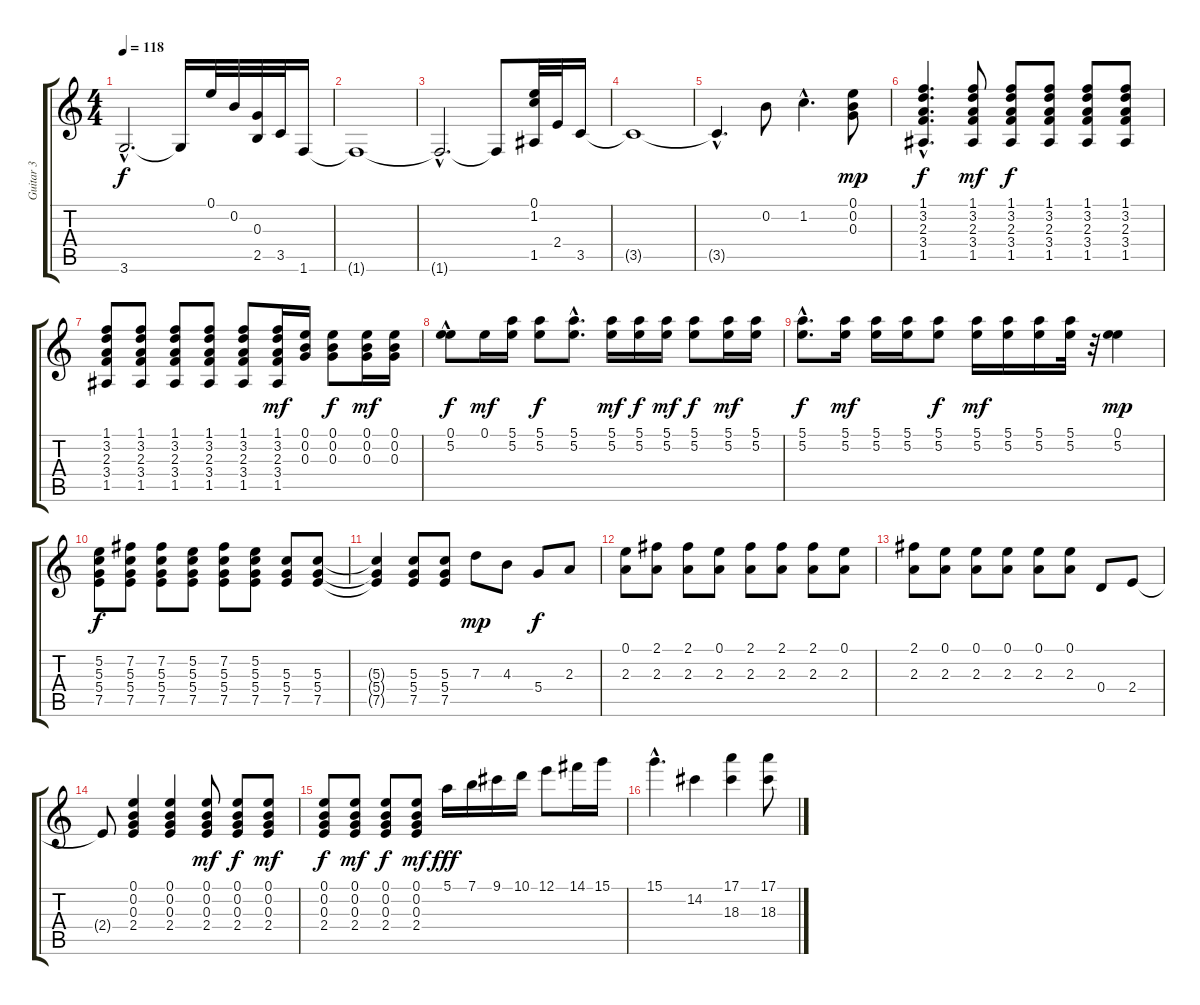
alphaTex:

\track ("Guitar 3" "Guitar 3") {instrument distortionguitar}
\staff {score tabs}
\tuning (E4 B3 G3 D3 A2 E2) {hide}
\ts (4 4)
\tempo 118
\clef g2
\ks c
3.6{hac t}.2{d dy f} 3.6{t}.16 0.1.32 0.2.32 (0.3 2.5).32 3.5.32 1.6.16 |
1.6{t}.1 |
1.6{hac t}.2{d} 1.6{t}.8 (0.1 1.2 1.5).32 2.4.32 3.5.16 |
3.5{t}.1 |
3.5{hac t}.4{d} 0.2.8 1.2{hac}.4{d} (0.1 0.2 0.3).8{dy mp} |
(1.1{hac} 3.2{hac} 2.3{hac} 3.4{hac} 1.5{hac}).4{d dy f} (1.1 3.2 2.3 3.4 1.5).8{dy mf} (1.1 3.2 2.3 3.4 1.5).8{dy f} (1.1 3.2 2.3 3.4 1.5).8 (1.1 3.2 2.3 3.4 1.5).8 (1.1 3.2 2.3 3.4 1.5).8 |
(1.1 3.2 2.3 3.4 1.5).8 (1.1 3.2 2.3 3.4 1.5).8 (1.1 3.2 2.3 3.4 1.5).8 (1.1 3.2 2.3 3.4 1.5).8 (1.1 3.2 2.3 3.4 1.5).8 (1.1 3.2 2.3 3.4 1.5).16{dy mf} (0.1 0.2 0.3).16 (0.1 0.2 0.3).8{dy f} (0.1 0.2 0.3).16{dy mf} (0.1 0.2 0.3).16 |
(0.1 5.2{hac}).8{dy f} 0.1.16{dy mf} (5.1 5.2).16 (5.1 5.2).8{dy f} (5.1{hac} 5.2{hac}).8{d} (5.1 5.2).16{dy mf} (5.1 5.2).16{dy f} (5.1 5.2).16{dy mf} (5.1 5.2).8{dy f} (5.1 5.2).16{dy mf} (5.1 5.2).16 |
(5.1{hac} 5.2{hac}).8{d dy f} (5.1 5.2).16{dy mf} (5.1 5.2).16 (5.1 5.2).16 (5.1 5.2).8{dy f} (5.1 5.2).16{dy mf} (5.1 5.2).16 (5.1 5.2).16 (5.1 5.2).32 r.32 (0.1 5.2).4{dy mp} |
(5.2 5.3 5.4 7.5).8{dy f} (7.2 5.3 5.4 7.5).8 (7.2 5.3 5.4 7.5).8 (5.2 5.3 5.4 7.5).8 (7.2 5.3 5.4 7.5).8 (5.2 5.3 5.4 7.5).8 (5.3 5.4 7.5).8 (5.3 5.4 7.5).8 |
(5.3{t} 5.4{t} 7.5{t}).4 (5.3 5.4 7.5).8 (5.3 5.4 7.5).8 7.3.8{dy mp} 4.3.8 5.4.8{dy f} 2.3.8 |
(0.1 2.3).8 (2.1 2.3).8 (2.1 2.3).8 (0.1 2.3).8 (2.1 2.3).8 (2.1 2.3).8 (2.1 2.3).8 (0.1 2.3).8 |
(2.1 2.3).8 (0.1 2.3).8 (0.1 2.3).8 (0.1 2.3).8 (0.1 2.3).8 (0.1 2.3).8 0.4.8 2.4.8 |
2.4{t}.8 (0.1 0.2 0.3 2.4).4 (0.1 0.2 0.3 2.4).4 (0.1 0.2 0.3 2.4).8{dy mf} (0.1 0.2 0.3 2.4).8{dy f} (0.1 0.2 0.3 2.4).8{dy mf} |
(0.1 0.2 0.3 2.4).8{dy f} (0.1 0.2 0.3 2.4).8{dy mf} (0.1 0.2 0.3 2.4).8{dy f} (0.1 0.2 0.3 2.4).8{dy mf} 5.1.16{dy fff instrument overdrivenguitar} 7.1.16 9.1.16 10.1.16 12.1.8 14.1.16 15.1.16 |
15.1{hac}.4{d} 14.2.4 (17.1 18.3).4 (17.1 18.3).8
